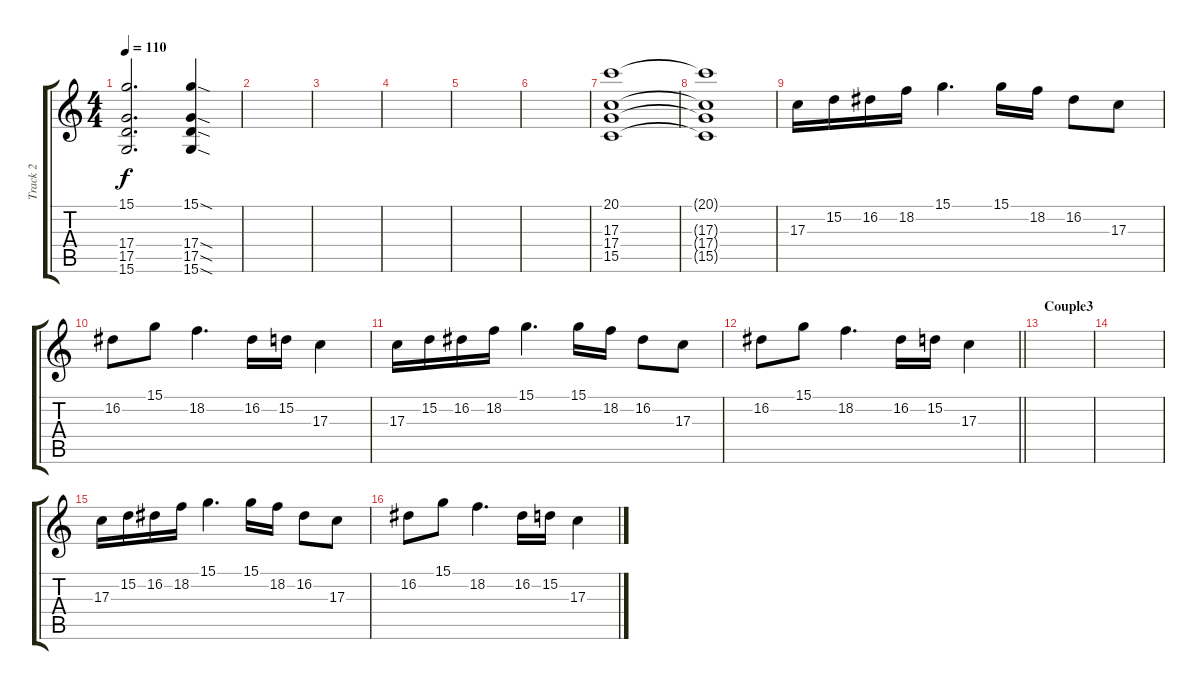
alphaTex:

\track ("Track 2" "Track 2") {instrument stringensemble1}
\staff {score tabs}
\tuning (E4 B3 G3 D3 A2 E2) {hide}
\ts (4 4)
\tempo 110
\clef g2
\ks c
(15.1 17.4 17.5 15.6).2{d dy f} (15.1{sod} 17.4{sod} 17.5{sod} 15.6{sod}).4 |
|
|
|
|
|
(20.1 17.3 17.4 15.5).1 |
(20.1{t} 17.3{t} 17.4{t} 15.5{t}).1 |
17.3.16 15.2.16 16.2.16 18.2.16 15.1.4{d} 15.1.16 18.2.16 16.2.8 17.3.8 |
16.2.8 15.1.8 18.2.4{d} 16.2.16 15.2.16 17.3.4 |
17.3.16 15.2.16 16.2.16 18.2.16 15.1.4{d} 15.1.16 18.2.16 16.2.8 17.3.8 |
\barLineRight lightlight
16.2.8 15.1.8 18.2.4{d} 16.2.16 15.2.16 17.3.4 |
\section ("" "Couple3")
|
|
17.3.16 15.2.16 16.2.16 18.2.16 15.1.4{d} 15.1.16 18.2.16 16.2.8 17.3.8 |
16.2.8 15.1.8 18.2.4{d} 16.2.16 15.2.16 17.3.4
